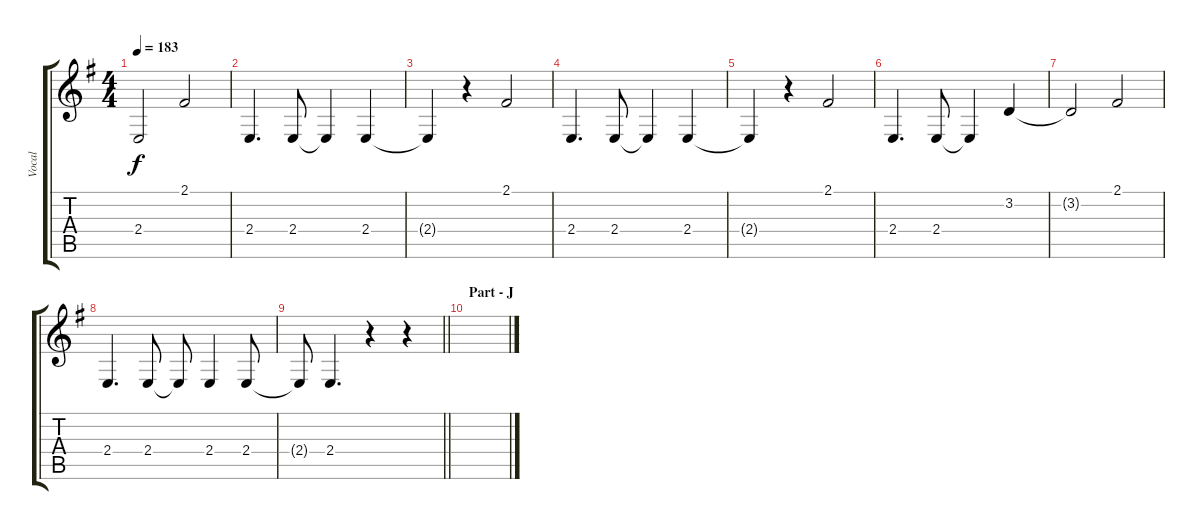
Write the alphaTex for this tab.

\track ("Vocal" "Vocal") {instrument pad1newage}
\staff {score tabs}
\tuning (E4 B3 G3 D3 A2 E2) {hide}
\ts (4 4)
\tempo 183
\clef g2
\ks g
2.4{t}.2{dy f} 2.1.2 |
2.4.4{d} 2.4.8 2.4{t}.4 2.4.4 |
2.4{t}.4 r.4 2.1.2 |
2.4.4{d} 2.4.8 2.4{t}.4 2.4.4 |
2.4{t}.4 r.4 2.1.2 |
2.4.4{d} 2.4.8 2.4{t}.4 3.2.4 |
3.2{t}.2 2.1.2 |
2.4.4{d} 2.4.8 2.4{t}.8 2.4.4 2.4.8 |
\barLineRight lightlight
2.4{t}.8 2.4.4{d} r.4 r.4 |
\section ("" "Part - J")
